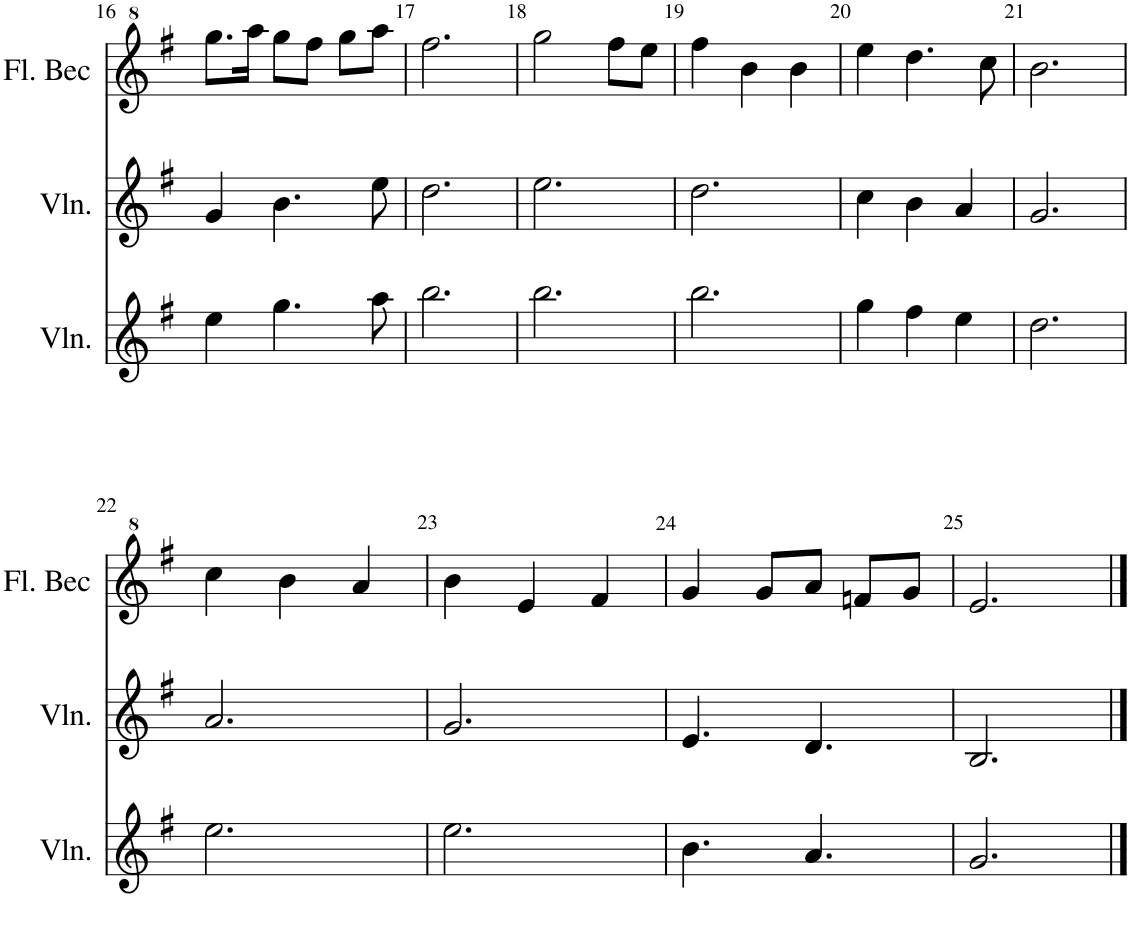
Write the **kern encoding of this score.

**kern	**kern	**kern
*part3	*part2	*part1
*staff3	*staff2	*staff1
*I"Violon	*I"Violon	*I"Flûte à bec
*I'Vln.	*I'Vln.	*I'Fl. Bec
!!LO:PB:g=z
*clefG2	*clefG2	*clefG^2
*	*Trd1c2	*
*k[f#]	*k[f#]	*k[f#]
*M3/4	*M3/4	*M3/4
=16	=16	=16
4ee\	4g/	8.ggg\L
.	.	16aaa\Jk
4.gg\	4.b\	8ggg\L
.	.	8fff#\J
.	.	8ggg\L
8aa\	8ee\	8aaa\J
=17	=17	=17
2.bb\	2.dd\	2.fff#\
=18	=18	=18
2.bb\	2.ee\	2ggg\
.	.	8fff#\L
.	.	8eee\J
=19	=19	=19
2.bb\	2.dd\	4fff#\
.	.	4bb\
.	.	4bb\
=20	=20	=20
4gg\	4cc\	4eee\
4ff#\	4b\	4.ddd\
4ee\	4a/	.
.	.	8ccc\
=21	=21	=21
2.dd\	2.g/	2.bb\
!!LO:LB:g=z
=22	=22	=22
2.ee\	2.a/	4ccc\
.	.	4bb\
.	.	4aa/
=23	=23	=23
2.ee\	2.g/	4bb\
.	.	4ee/
.	.	4ff#/
=24	=24	=24
4.b\	4.e/	4gg/
.	.	8gg/L
4.a/	4.d/	8aa/J
.	.	8ffn/L
.	.	8gg/J
=25	=25	=25
2.g/	2.B/	2.ee/
==	==	==
*-	*-	*-
